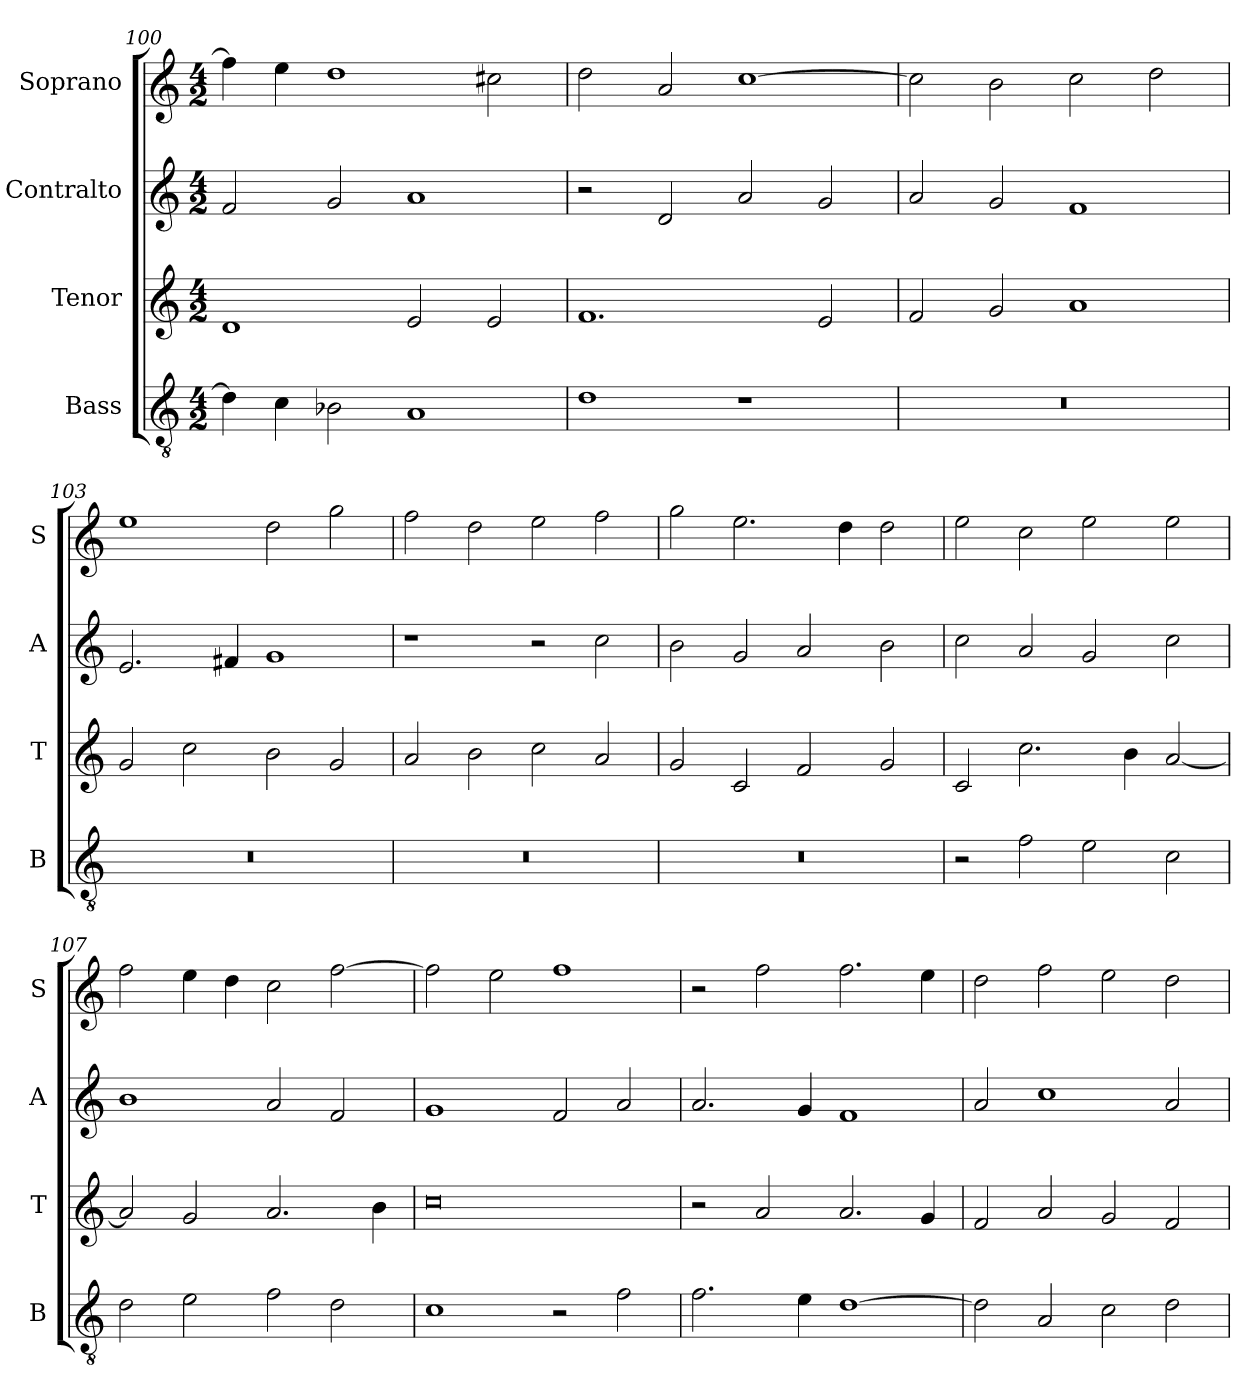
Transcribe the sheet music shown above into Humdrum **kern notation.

**kern	**kern	**kern	**kern
*part4	*part3	*part2	*part1
*staff4	*staff3	*staff2	*staff1
*I"Bass	*I"Tenor	*I"Contralto	*I"Soprano
*I'B	*I'T	*I'A	*I'S
*clefGv2	*clefG2	*clefG2	*clefG2
*k[]	*k[]	*k[]	*k[]
*D:dor	*D:dor	*D:dor	*D:dor
*M4/2	*M4/2	*M4/2	*M4/2
=100	=100	=100	=100
4d]	1d	2f	4ff]
4c	.	.	4ee
2B-X	.	2g	1dd
1A	2e	1a	.
.	2e	.	2cc#X
=101	=101	=101	=101
1d	1.f	2r	2dd
.	.	2d	2a
1r	.	2a	[1cc
.	2e	2g	.
=102	=102	=102	=102
0r	2f	2a	2cc]
.	2g	2g	2b
.	1a	1f	2cc
.	.	.	2dd
=103	=103	=103	=103
0r	2g	2.e	1ee
.	2cc	.	.
.	.	4f#X	.
.	2b	1g	2dd
.	2g	.	2gg
=104	=104	=104	=104
0r	2a	1r	2ff
.	2b	.	2dd
.	2cc	2r	2ee
.	2a	2cc	2ff
=105	=105	=105	=105
0r	2g	2b	2gg
.	2c	2g	2.ee
.	2f	2a	.
.	.	.	4dd
.	2g	2b	2dd
=106	=106	=106	=106
2r	2c	2cc	2ee
2f	2.cc	2a	2cc
2e	.	2g	2ee
.	4b	.	.
2c	[2a	2cc	2ee
=107	=107	=107	=107
2d	2a]	1b	2ff
2e	2g	.	4ee
.	.	.	4dd
2f	2.a	2a	2cc
2d	.	2f	[2ff
.	4b	.	.
=108	=108	=108	=108
1c	0cc	1g	2ff]
.	.	.	2ee
2r	.	2f	1ff
2f	.	2a	.
=109	=109	=109	=109
2.f	2r	2.a	2r
.	2a	.	2ff
4e	.	4g	.
[1d	2.a	1f	2.ff
.	4g	.	4ee
=110	=110	=110	=110
2d]	2f	2a	2dd
2A	2a	1cc	2ff
2c	2g	.	2ee
2d	2f	2a	2dd
=	=	=	=
*-	*-	*-	*-
